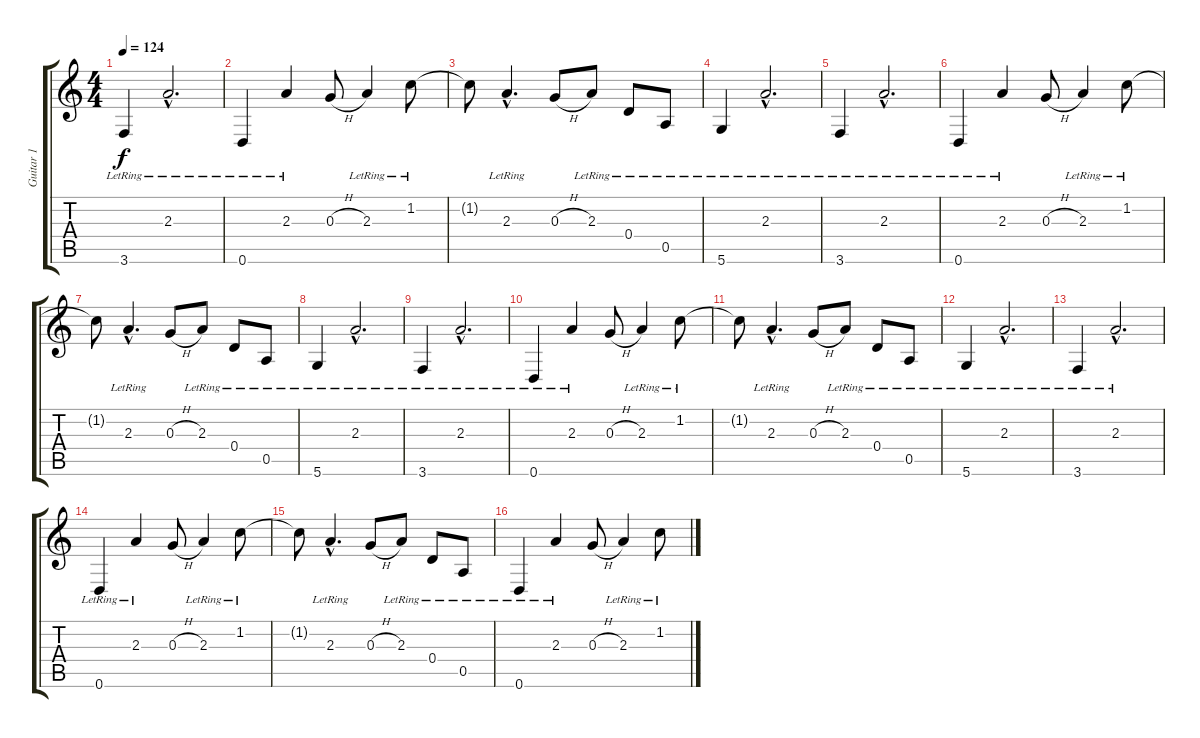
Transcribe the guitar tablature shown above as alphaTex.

\track ("Guitar 1" "Guitar 1") {instrument distortionguitar}
\staff {score tabs}
\tuning (E4 B3 G3 D3 A2 D2) {hide}
\ts (4 4)
\tempo 124
\clef g2
\ks c
3.6{lr}.4{dy f} 2.3{hac lr}.2{d} |
0.6{lr}.4{instrument electricguitarclean} 2.3{lr}.4 0.3{h}.8 2.3{lr}.4 1.2{lr}.8 |
1.2{t}.8 2.3{hac lr}.4{d} 0.3{h}.8 2.3{lr}.8 0.4{lr}.8 0.5{lr}.8 |
5.6{lr}.4 2.3{hac lr}.2{d} |
3.6{lr}.4 2.3{hac lr}.2{d} |
0.6{lr}.4{instrument electricguitarclean} 2.3{lr}.4 0.3{h}.8 2.3{lr}.4 1.2{lr}.8 |
1.2{t}.8 2.3{hac lr}.4{d} 0.3{h}.8 2.3{lr}.8 0.4{lr}.8 0.5{lr}.8 |
5.6{lr}.4 2.3{hac lr}.2{d} |
3.6{lr}.4 2.3{hac lr}.2{d} |
0.6{lr}.4{instrument electricguitarclean} 2.3{lr}.4 0.3{h}.8 2.3{lr}.4 1.2{lr}.8 |
1.2{t}.8 2.3{hac lr}.4{d} 0.3{h}.8 2.3{lr}.8 0.4{lr}.8 0.5{lr}.8 |
5.6{lr}.4 2.3{hac lr}.2{d} |
3.6{lr}.4 2.3{hac lr}.2{d} |
0.6{lr}.4{instrument electricguitarclean} 2.3{lr}.4 0.3{h}.8 2.3{lr}.4 1.2{lr}.8 |
1.2{t}.8 2.3{hac lr}.4{d} 0.3{h}.8 2.3{lr}.8 0.4{lr}.8 0.5{lr}.8 |
0.6{lr}.4{instrument electricguitarclean} 2.3{lr}.4 0.3{h}.8 2.3{lr}.4 1.2{lr}.8
